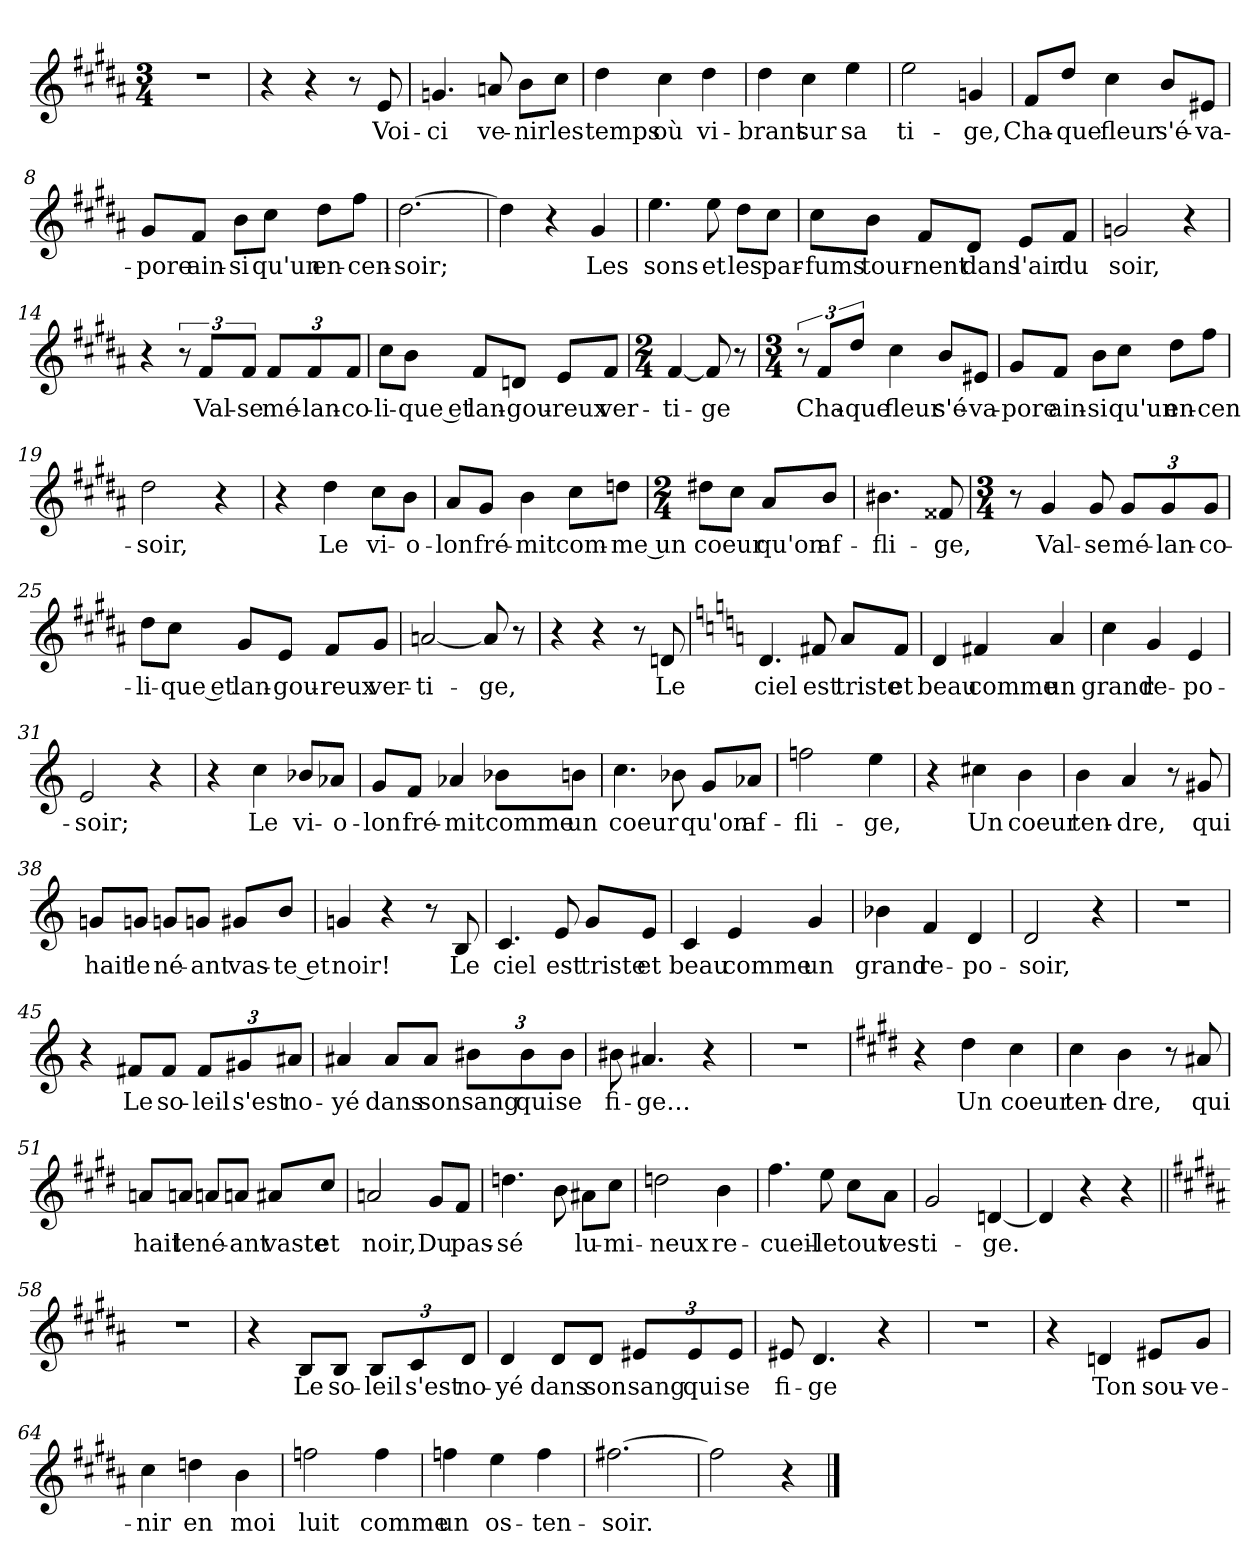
**kern	**text
*part1	*part1
*staff1	*staff1
*clefG2	*
*k[f#c#g#d#a#]	*
*M3/4	*
=1	=1
2.r	.
=2	=2
4r	.
4r	.
8r	.
!	!LO:LY:b
8e/	Voi-
=3	=3
!	!LO:LY:b
4.gn/	-ci
!	!LO:LY:b
8an/	ve-
!	!LO:LY:b
8b\L	-nir
!	!LO:LY:b
8cc#\J	les
=4	=4
!	!LO:LY:b
4dd#\	temps
!	!LO:LY:b
4cc#\	où
!	!LO:LY:b
4dd#\	vi-
=5	=5
!	!LO:LY:b
4dd#\	-brant
!	!LO:LY:b
4cc#\	sur
!	!LO:LY:b
4ee\	sa
=6	=6
!	!LO:LY:b
2ee\	ti-
!	!LO:LY:b
4gn/	-ge,
=7	=7
!	!LO:LY:b
8f#/L	Cha-
!	!LO:LY:b
8dd#/J	-que
!	!LO:LY:b
4cc#\	fleur
!	!LO:LY:b
8b/L	s'é-
!	!LO:LY:b
8e#X/J	-va-
!!LO:LB:g=z
=8	=8
!	!LO:LY:b
8g#/L	-pore
!	!LO:LY:b
8f#/J	ain-
!	!LO:LY:b
8b\L	-si
!	!LO:LY:b
8cc#\J	qu'un
!	!LO:LY:b
8dd#\L	en-
!	!LO:LY:b
8ff#\J	-cen-
=9	=9
!	!LO:LY:b
[2.dd#\	-soir;
=10	=10
4dd#\]	.
4r	.
!	!LO:LY:b
4g#/	Les
=11	=11
!	!LO:LY:b
4.ee\	sons
!	!LO:LY:b
8ee\	et
!	!LO:LY:b
8dd#\L	les
!	!LO:LY:b
8cc#\J	par-
=12	=12
!	!LO:LY:b
8cc#\L	-fums
!	!LO:LY:b
8b\J	tour-
!	!LO:LY:b
8f#/L	-nent
!	!LO:LY:b
8d#/J	dans
!	!LO:LY:b
8e/L	l'air
!	!LO:LY:b
8f#/J	du
=13	=13
!	!LO:LY:b
2gn/	soir,
4r	.
=14	=14
4r	.
12r	.
!	!LO:LY:b
12f#/L	Val-
!	!LO:LY:b
12f#/J	-se
!	!LO:LY:b
12f#/L	mé-
!	!LO:LY:b
12f#/	-lan-
!	!LO:LY:b
12f#/J	-co-
!!LO:LB:g=z
=15	=15
!	!LO:LY:b
8cc#\L	-li-
!	!LO:LY:b
8b\J	-que et
!	!LO:LY:b
8f#/L	lan-
!	!LO:LY:b
8dn/J	-gou-
!	!LO:LY:b
8e/L	-reux
!	!LO:LY:b
8f#/J	ver-
=16	=16
*M2/4	*
!	!LO:LY:b
[4f#/	-ti-
!	!LO:LY:b
8f#/]	-ge
8r	.
=17	=17
*M3/4	*
12r	.
!	!LO:LY:b
12f#/L	Cha-
!	!LO:LY:b
12dd#/J	-que
!	!LO:LY:b
4cc#\	fleur
!	!LO:LY:b
8b/L	s'é-
!	!LO:LY:b
8e#X/J	-va-
=18	=18
!	!LO:LY:b
8g#/L	-pore
!	!LO:LY:b
8f#/J	ain-
!	!LO:LY:b
8b\L	-si
!	!LO:LY:b
8cc#\J	qu'un
!	!LO:LY:b
8dd#\L	en-
!	!LO:LY:b
8ff#\J	-cen-
=19	=19
!	!LO:LY:b
2dd#\	-soir,
4r	.
=20	=20
4r	.
!	!LO:LY:b
4dd#\	Le
!	!LO:LY:b
8cc#\L	vi-
!	!LO:LY:b
8b\J	-o-
!!LO:LB:g=z
=21	=21
!	!LO:LY:b
8a#/L	-lon
!	!LO:LY:b
8g#/J	fré-
!	!LO:LY:b
4b\	-mit
!	!LO:LY:b
8cc#\L	com-
!	!LO:LY:b
8ddn\J	-me un
=22	=22
*M2/4	*
!	!LO:LY:b
8dd#X\L	coeur
8cc#\J	.
!	!LO:LY:b
8a#/L	qu'on
!	!LO:LY:b
8b/J	af-
=23	=23
!	!LO:LY:b
4.b#X\	-fli-
!	!LO:LY:b
8f##X/	-ge,
=24	=24
*M3/4	*
8r	.
!	!LO:LY:b
4g#/	Val-
!	!LO:LY:b
8g#/	-se
!	!LO:LY:b
12g#/L	mé-
!	!LO:LY:b
12g#/	-lan-
!	!LO:LY:b
12g#/J	-co-
=25	=25
!	!LO:LY:b
8dd#\L	-li-
!	!LO:LY:b
8cc#\J	-que et
!	!LO:LY:b
8g#/L	lan-
!	!LO:LY:b
8e/J	-gou-
!	!LO:LY:b
8f#/L	-reux
!	!LO:LY:b
8g#/J	ver-
=26	=26
!	!LO:LY:b
[2an/	-ti-
!	!LO:LY:b
8a/]	-ge,
8r	.
!!LO:LB:g=z
=27	=27
4r	.
4r	.
8r	.
!	!LO:LY:b
8dn/	Le
=28	=28
*k[]	*
!	!LO:LY:b
4.d/	ciel
!	!LO:LY:b
8f#X/	est
!	!LO:LY:b
8a/L	triste
!	!LO:LY:b
8f#/J	et
=29	=29
!	!LO:LY:b
4d/	beau
!	!LO:LY:b
4f#X/	comme
!	!LO:LY:b
4a/	un
=30	=30
!	!LO:LY:b
4cc\	grand
!	!LO:LY:b
4g/	re-
!	!LO:LY:b
4e/	-po-
=31	=31
!	!LO:LY:b
2e/	-soir;
4r	.
=32	=32
4r	.
!	!LO:LY:b
4cc\	Le
!	!LO:LY:b
8b-X/L	vi-
!	!LO:LY:b
8a-X/J	-o-
=33	=33
!	!LO:LY:b
8g/L	-lon
!	!LO:LY:b
8f/J	fré-
!	!LO:LY:b
4a-X/	-mit
!	!LO:LY:b
8b-X\L	comme
!	!LO:LY:b
8bn\J	un
!!LO:LB:g=z
=34	=34
!	!LO:LY:b
4.cc\	coeur
8b-X\	.
!	!LO:LY:b
8g/L	qu'on
!	!LO:LY:b
8a-X/J	af-
=35	=35
!	!LO:LY:b
2ffn\	-fli-
!	!LO:LY:b
4ee\	-ge,
=36	=36
4r	.
!	!LO:LY:b
4cc#X\	Un
!	!LO:LY:b
4b\	coeur
=37	=37
!	!LO:LY:b
4b\	ten-
!	!LO:LY:b
4a/	-dre,
8r	.
!	!LO:LY:b
8g#X/	qui
=38	=38
!	!LO:LY:b
8gn/L	hait
!	!LO:LY:b
8gn/J	le
!	!LO:LY:b
8gn/L	né-
!	!LO:LY:b
8gn/J	-ant
!	!LO:LY:b
8g#X/L	vas-
!	!LO:LY:b
8b/J	-te et
=39	=39
!	!LO:LY:b
4gn/	noir!
4r	.
8r	.
!	!LO:LY:b
8B/	Le
=40	=40
!	!LO:LY:b
4.c/	ciel
!	!LO:LY:b
8e/	est
!	!LO:LY:b
8g/L	triste
!	!LO:LY:b
8e/J	et
=41	=41
!	!LO:LY:b
4c/	beau
!	!LO:LY:b
4e/	comme
!	!LO:LY:b
4g/	un
!!LO:LB:g=z
=42	=42
!	!LO:LY:b
4b-X\	grand
!	!LO:LY:b
4f/	re-
!	!LO:LY:b
4d/	-po-
=43	=43
!	!LO:LY:b
2d/	-soir,
4r	.
=44	=44
2.r	.
=45	=45
4r	.
!	!LO:LY:b
8f#X/L	Le
!	!LO:LY:b
8f#/J	so-
!	!LO:LY:b
12f#/L	-leil
!	!LO:LY:b
12g#X/	s'est
!	!LO:LY:b
12a#X/J	no-
=46	=46
!	!LO:LY:b
4a#X/	-yé
!	!LO:LY:b
8a#/L	dans
!	!LO:LY:b
8a#/J	son
!	!LO:LY:b
12b#X\L	sang
!	!LO:LY:b
12b#\	qui
!	!LO:LY:b
12b#\J	se
=47	=47
!	!LO:LY:b
8b#X\	fi-
!	!LO:LY:b
4.a#X/	-ge…
4r	.
=48	=48
2.r	.
=49	=49
*k[f#c#g#d#]	*
4r	.
!	!LO:LY:b
4dd#\	Un
!	!LO:LY:b
4cc#\	coeur
!!LO:LB:g=z
=50	=50
!	!LO:LY:b
4cc#\	ten-
!	!LO:LY:b
4b\	-dre,
8r	.
!	!LO:LY:b
8a#X/	qui
=51	=51
!	!LO:LY:b
8an/L	hait
!	!LO:LY:b
8an/J	le
!	!LO:LY:b
8an/L	né-
!	!LO:LY:b
8an/J	-ant
!	!LO:LY:b
8a#X/L	vaste
!	!LO:LY:b
8cc#/J	et
=52	=52
!	!LO:LY:b
2an/	noir,
!	!LO:LY:b
8g#/L	Du
!	!LO:LY:b
8f#/J	pas-
=53	=53
!	!LO:LY:b
4.ddn\	-sé
8b\	.
!	!LO:LY:b
8a#X\L	lu-
!	!LO:LY:b
8cc#\J	-mi-
=54	=54
!	!LO:LY:b
2ddn\	-neux
!	!LO:LY:b
4b\	re-
=55	=55
!	!LO:LY:b
4.ff#\	-cueil-
!	!LO:LY:b
8ee\	-le
!	!LO:LY:b
8cc#\L	tout
!	!LO:LY:b
8a\J	ves-
=56	=56
!	!LO:LY:b
2g#/	-ti-
!	!LO:LY:b
[4dn/	-ge.
=57	=57
4d/]	.
4r	.
4r	.
!!LO:LB:g=z
=58||	=58||
*k[f#c#g#d#a#]	*
2.r	.
=59	=59
4r	.
!	!LO:LY:b
8B/L	Le
!	!LO:LY:b
8B/J	so-
!	!LO:LY:b
12B/L	-leil
!	!LO:LY:b
12c#/	s'est
!	!LO:LY:b
12d#/J	no-
=60	=60
!	!LO:LY:b
4d#/	-yé
!	!LO:LY:b
8d#/L	dans
!	!LO:LY:b
8d#/J	son
!	!LO:LY:b
12e#X/L	sang
!	!LO:LY:b
12e#/	qui
!	!LO:LY:b
12e#/J	se
=61	=61
!	!LO:LY:b
8e#X/	fi-
!	!LO:LY:b
4.d#/	-ge
4r	.
=62	=62
2.r	.
=63	=63
4r	.
!	!LO:LY:b
4dn/	Ton
!	!LO:LY:b
8e#X/L	sou-
!	!LO:LY:b
8g#/J	-ve-
=64	=64
!	!LO:LY:b
4cc#\	-nir
!	!LO:LY:b
4ddn\	en
!	!LO:LY:b
4b\	moi
=65	=65
!	!LO:LY:b
2ffn\	luit
!	!LO:LY:b
4ff\	comme
!!LO:LB:g=z
=66	=66
!	!LO:LY:b
4ffn\	un
!	!LO:LY:b
4ee\	os-
!	!LO:LY:b
4ff\	-ten-
=67	=67
!	!LO:LY:b
[2.ff#X\	-soir.
=68	=68
2ff#\]	.
4r	.
==	==
*-	*-
